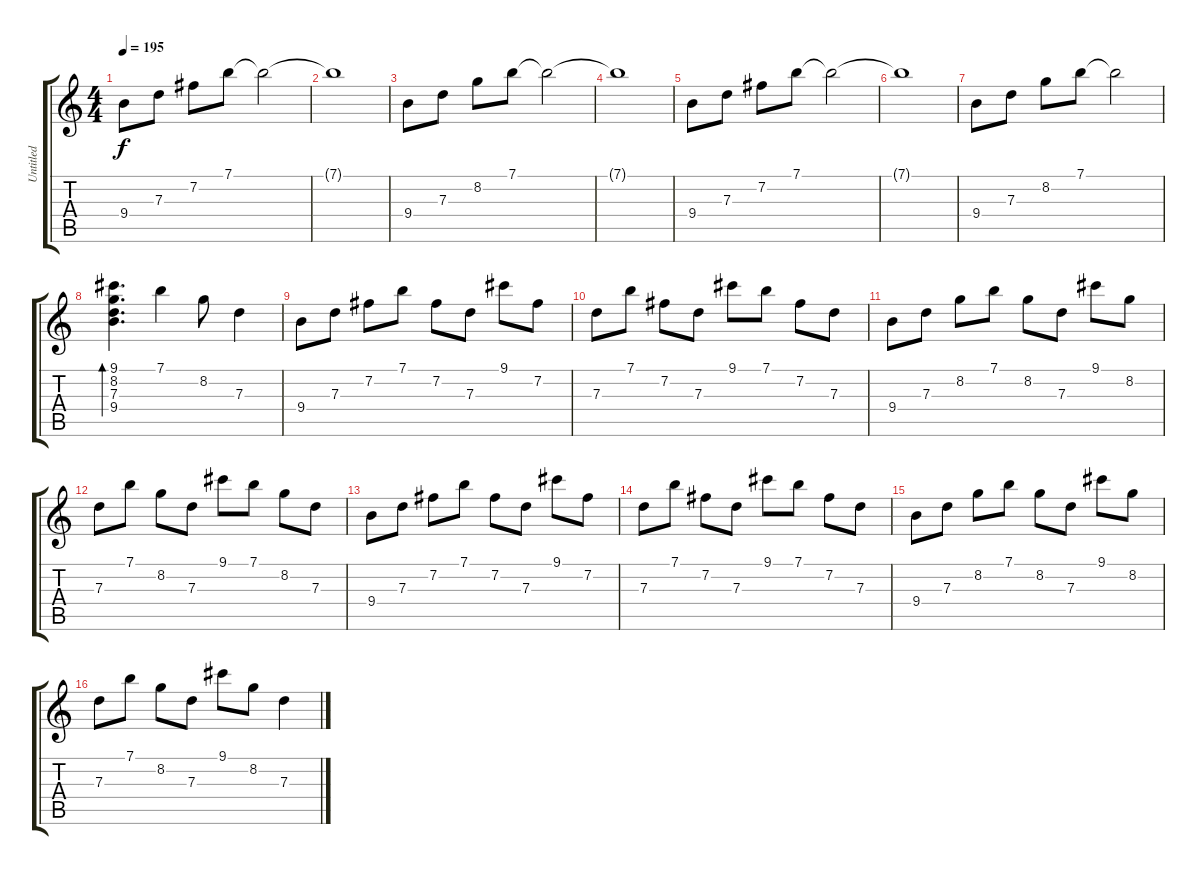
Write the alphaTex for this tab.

\track ("Untitled" "Untitled") {instrument acousticguitarnylon}
\staff {score tabs}
\tuning (E4 B3 G3 D3 A2 E2) {hide}
\ts (4 4)
\tempo 195
\clef g2
\ks c
9.4.8{dy f} 7.3.8 7.2.8 7.1.8 7.1{t}.2 |
7.1{t}.1 |
9.4.8 7.3.8 8.2.8 7.1.8 7.1{t}.2 |
7.1{t}.1 |
9.4.8 7.3.8 7.2.8 7.1.8 7.1{t}.2 |
7.1{t}.1 |
9.4.8 7.3.8 8.2.8 7.1.8 7.1{t}.2 |
(9.1 8.2 7.3 9.4).4{d bd 30} 7.1.4 8.2.8 7.3.4 |
9.4.8 7.3.8 7.2.8 7.1.8 7.2.8 7.3.8 9.1.8 7.2.8 |
7.3.8 7.1.8 7.2.8 7.3.8 9.1.8 7.1.8 7.2.8 7.3.8 |
9.4.8 7.3.8 8.2.8 7.1.8 8.2.8 7.3.8 9.1.8 8.2.8 |
7.3.8 7.1.8 8.2.8 7.3.8 9.1.8 7.1.8 8.2.8 7.3.8 |
9.4.8 7.3.8 7.2.8 7.1.8 7.2.8 7.3.8 9.1.8 7.2.8 |
7.3.8 7.1.8 7.2.8 7.3.8 9.1.8 7.1.8 7.2.8 7.3.8 |
9.4.8 7.3.8 8.2.8 7.1.8 8.2.8 7.3.8 9.1.8 8.2.8 |
7.3.8 7.1.8 8.2.8 7.3.8 9.1.8 8.2.8 7.3.4
